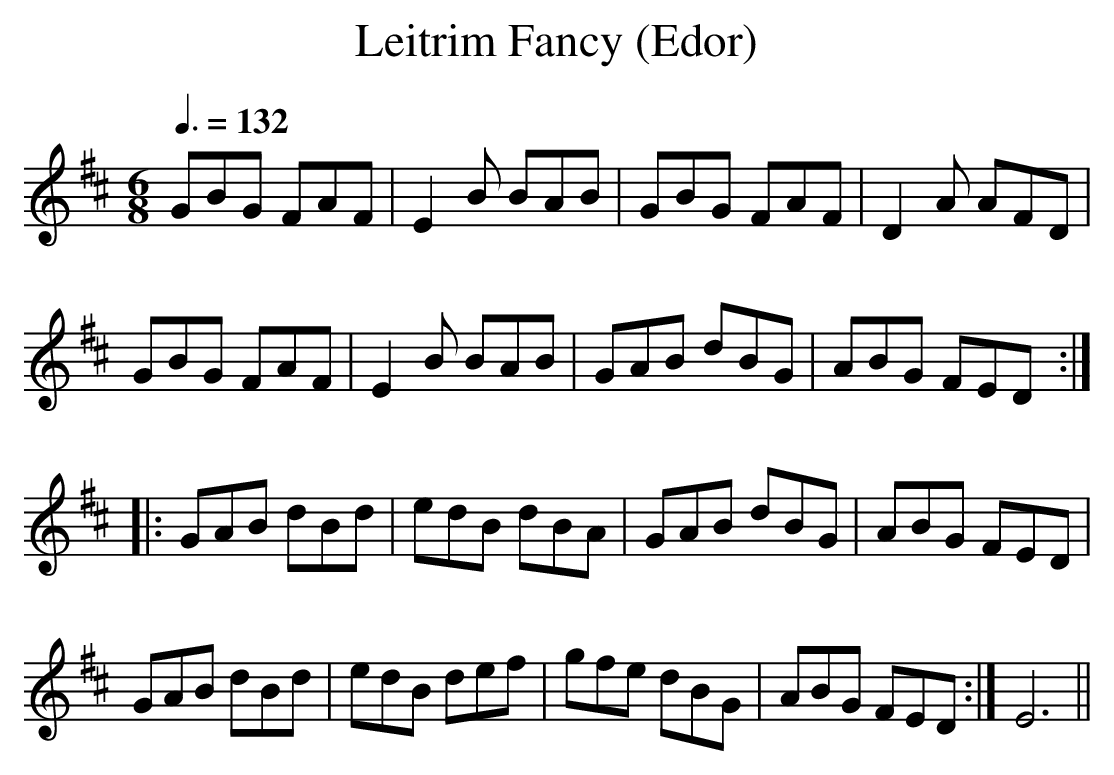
X:1
T:Leitrim Fancy (Edor)
Q:3/8=132
M:6/8
L:1/8
K:Edor
GBG FAF|E2B BAB|GBG FAF|D2A AFD|
GBG FAF|E2B BAB|GAB dBG|ABG FED:|
|:GAB dBd|edB dBA|GAB dBG|ABG FED|
GAB dBd|edB def|gfe dBG|ABG FED:|E6||
